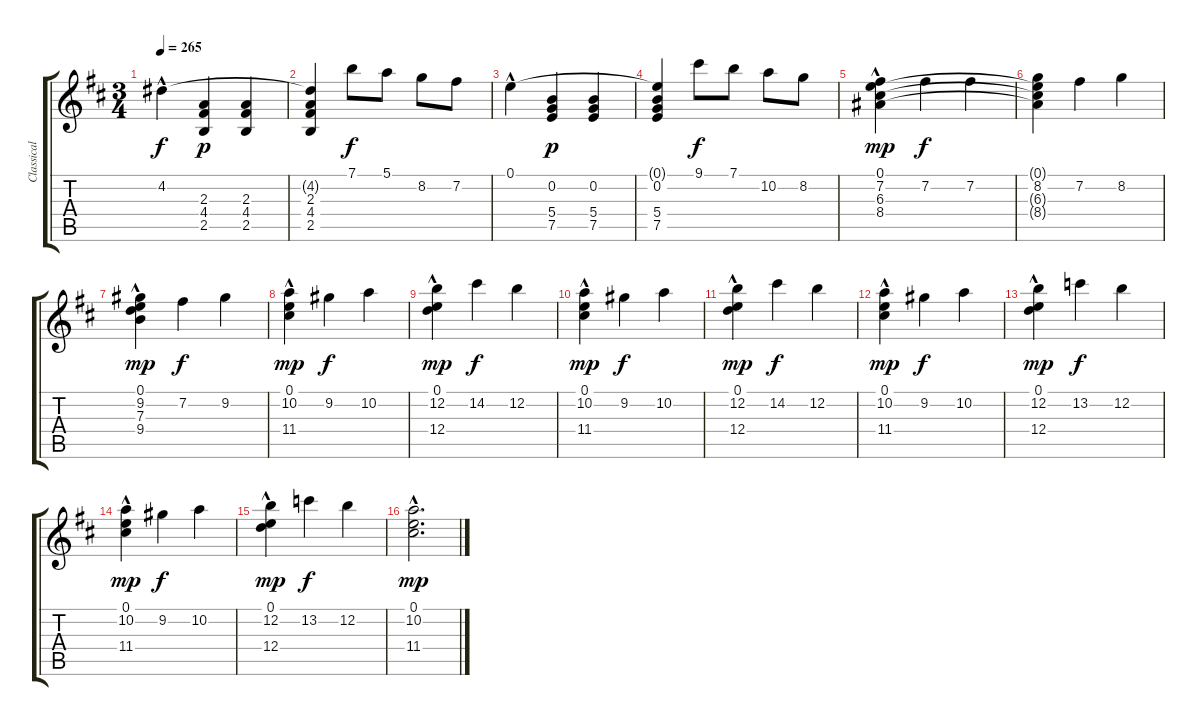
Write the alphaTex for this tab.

\track ("Classical guitar" "Classical ") {instrument acousticguitarnylon}
\staff {score tabs}
\tuning (E4 B3 G3 D3 A2 D2) {hide}
\ts (3 4)
\tempo 265
\clef g2
\ks bminor
4.2{hac}.4{dy f} (2.3 4.4 2.5).4{dy p} (2.3 4.4 2.5).4 |
(4.2{t} 2.3 4.4 2.5).4 7.1.8{dy f} 5.1.8 8.2.8 7.2.8 |
0.1{hac}.4 (0.2 5.4 7.5).4{dy p} (0.2 5.4 7.5).4 |
(0.1{t} 0.2 5.4 7.5).4 9.1.8{dy f} 7.1.8 10.2.8 8.2.8 |
(0.1 7.2 6.3{hac} 8.4{hac}).4{dy mp} 7.2.4{dy f} 7.2.4 |
(0.1{t} 8.2 6.3{t} 8.4{t}).4 7.2.4 8.2.4 |
(0.1{hac} 9.2 7.3{hac} 9.4{hac}).4{dy mp} 7.2.4{dy f} 9.2.4 |
(0.1{hac} 10.2 11.4{hac}).4{dy mp} 9.2.4{dy f} 10.2.4 |
(0.1{hac} 12.2 12.4{hac}).4{dy mp} 14.2.4{dy f} 12.2.4 |
(0.1{hac} 10.2 11.4{hac}).4{dy mp} 9.2.4{dy f} 10.2.4 |
(0.1{hac} 12.2 12.4{hac}).4{dy mp} 14.2.4{dy f} 12.2.4 |
(0.1{hac} 10.2 11.4{hac}).4{dy mp} 9.2.4{dy f} 10.2.4 |
(0.1{hac} 12.2 12.4{hac}).4{dy mp} 13.2.4{dy f} 12.2.4 |
(0.1{hac} 10.2 11.4{hac}).4{dy mp} 9.2.4{dy f} 10.2.4 |
(0.1{hac} 12.2 12.4{hac}).4{dy mp} 13.2.4{dy f} 12.2.4 |
(0.1{hac} 10.2{hac} 11.4{hac}).2{d dy mp}
